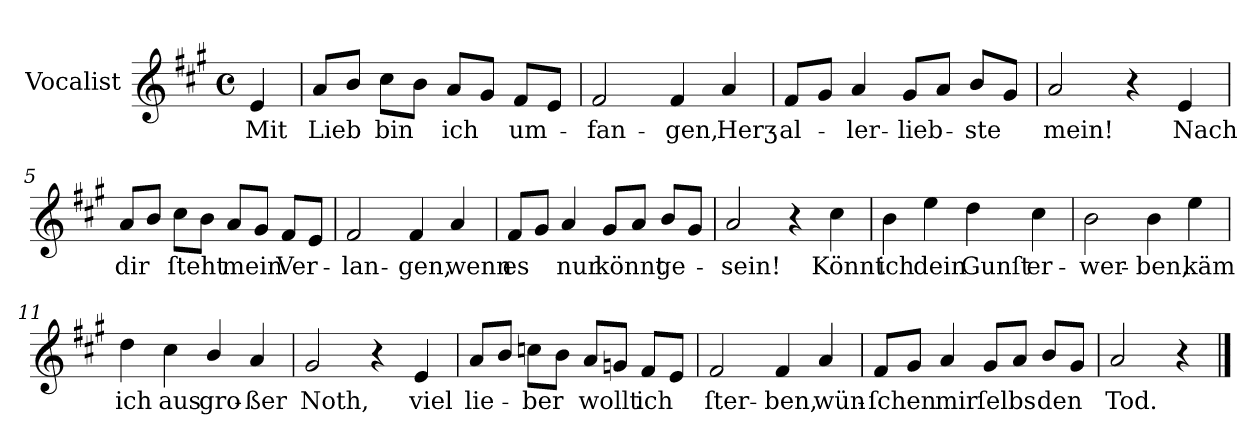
**kern	**text
*part1	*part1
*staff1	*staff1
*I"Vocalist	*
*k[f#c#g#]	*
*A:	*
*M4/4	*
*met(c)	*
=	=
4e	Mit
=1	=1
8aL	Lieb
8bJ	.
8cc#L	bin
8bJ	.
8aL	ich
8g#J	.
8f#L	um-
8eJ	.
=2	=2
2f#	-fan-
4f#	-gen,
4a	Herʒ-
=3	=3
8f#L	-al-
8g#J	.
4a	-ler-
8g#L	-lieb-
8aJ	.
8bL	-ste
8g#J	.
=4	=4
2a	mein!
4r	.
4e	Nach
=5	=5
8aL	dir
8bJ	.
8cc#L	ſteht
8bJ	.
8aL	mein
8g#J	.
8f#L	Ver-
8eJ	.
=6	=6
2f#	-lan-
4f#	-gen,
4a	wenn
=7	=7
8f#L	es
8g#J	.
4a	nur
8g#L	könnt
8aJ	.
8bL	ge-
8g#J	.
=8	=8
2a	-sein!
4r	.
4cc#	Könnt
=9	=9
4b	ich
4ee	dein
4dd	Gunſt
4cc#	er-
=10	=10
2b	-wer-
4b	-ben,
4ee	käm
=11	=11
4dd	ich
4cc#	aus
4b/	gro-
4a	-ßer
=12	=12
2g#	Noth,
4r	.
4e	viel
=13	=13
8aL	lie-
8bJ	.
8ccnL	-ber
8bJ	.
8aL	wollt
8gnJ	.
8f#L	ich
8eJ	.
=14	=14
2f#	ſter-
4f#	-ben,
4a	wün-
=15	=15
8f#L	-ſchen
8g#J	.
4a	mir
8g#L	ſelbs
8aJ	.
8bL	den
8g#J	.
=16	=16
2a	Tod.
4r	.
==	==
*-	*-
